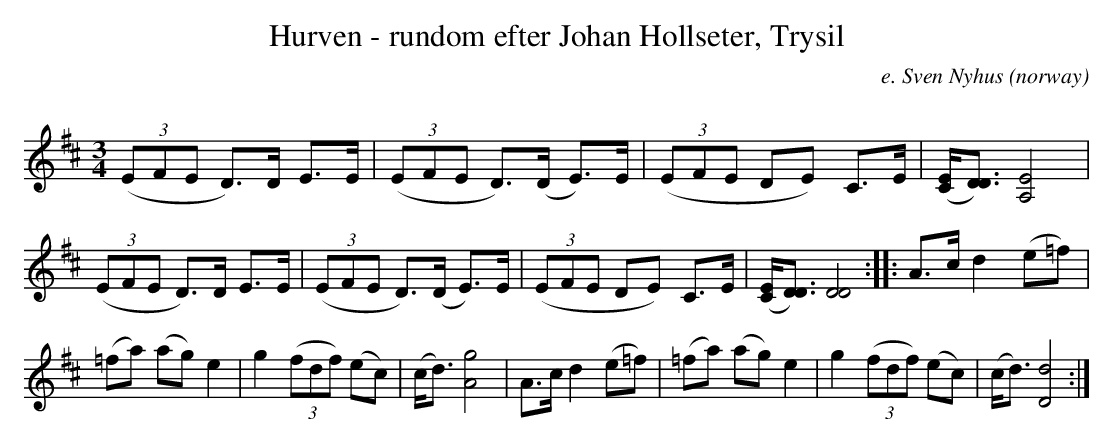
X:1
T:Hurven - rundom efter Johan Hollseter, Trysil
O:norway
C:e. Sven Nyhus
Q:130
M:3/4
L:1/8
K:D
((3EFE D)>D E>E | ((3EFE D>)(D E>)E | \
((3EFE DE) C>E | ([C/E/][D3/D3/]) [A,4E4] | \
((3EFE D)>D E>E | ((3EFE D>)(D E>)E | \
((3EFE DE) C>E | \
L:1/16
([CE][D3D3]) [D8D8] :: \
L:1/8
A>c d2 (e=f) | (=fa) (ag) e2 | \
g2 ((3fdf) (ec) | (c<d) [A4g4] | \
A>c d2(e=f) | (=fa) (ag) e2 | \
g2 ((3fdf) (ec) | (c<d) [D4d4] :|
